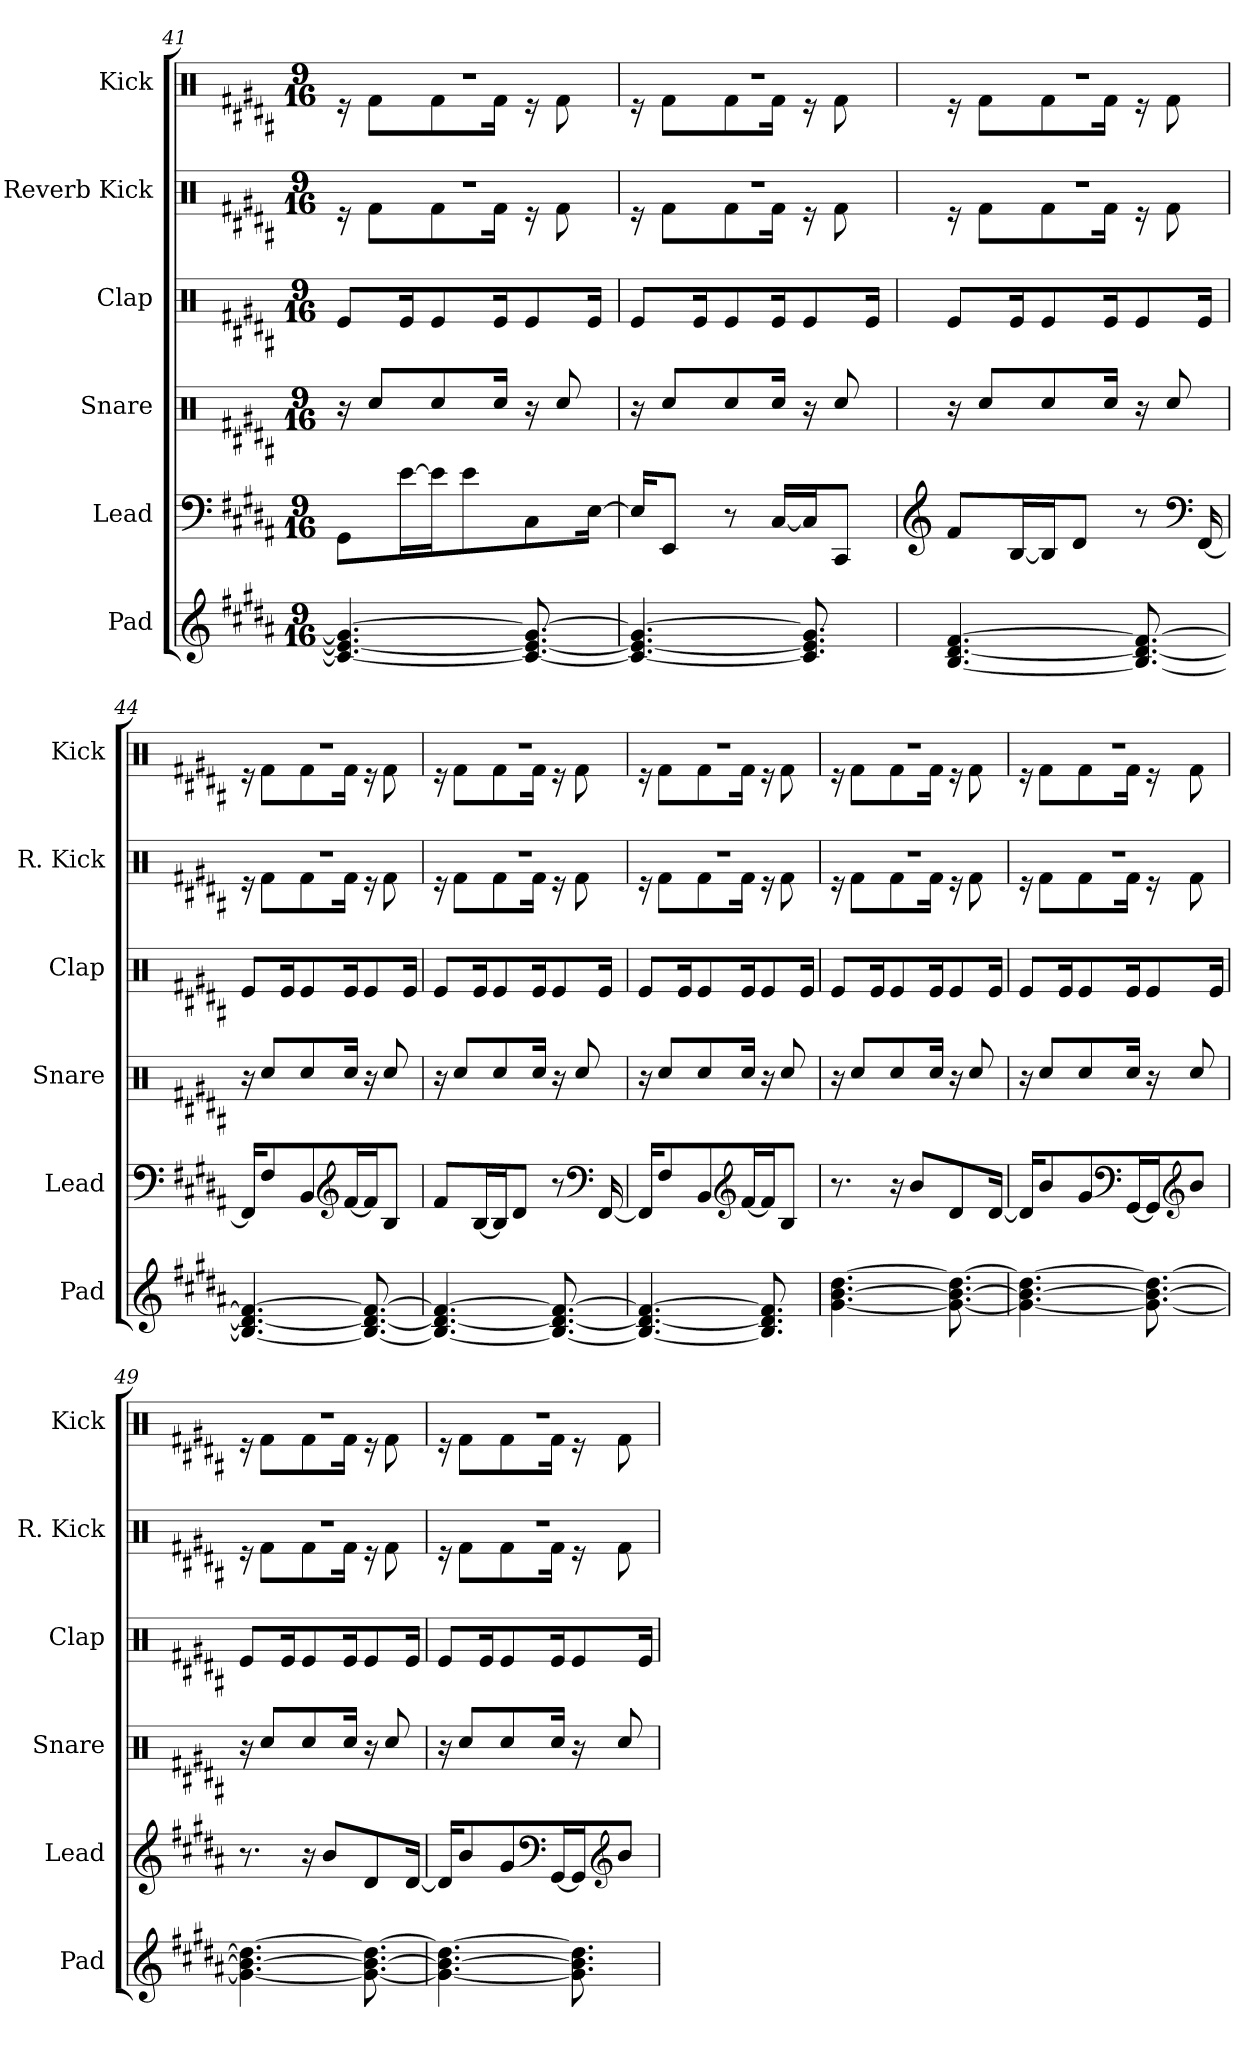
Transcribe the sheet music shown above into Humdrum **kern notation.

**kern	**kern	**kern	**kern	**kern	**kern
*part6	*part5	*part4	*part3	*part2	*part1
*staff6	*staff5	*staff4	*staff3	*staff2	*staff1
*I"Pad	*I"Lead	*I"Snare	*I"Clap	*I"Reverb Kick	*I"Kick
*I'Pad	*I'Lead	*I'Snare	*I'Clap	*I'R. Kick	*I'Kick
*clefG2	*clefF4	*clefX	*clefX	*clefX	*clefX
*k[f#c#g#d#a#]	*k[f#c#g#d#a#]	*k[f#c#g#d#a#]	*k[f#c#g#d#a#]	*k[f#c#g#d#a#]	*k[f#c#g#d#a#]
*M9/16	*M9/16	*M9/16	*M9/16	*M9/16	*M9/16
=41	=41	=41	=41	=41	=41
*	*	*	*	*^	*^
4.c#/_ 4.e/_ 4.g#/_	8GG#\L	16r	8Re/L	16%9r	16r	16%9r	16r
.	.	8Rcc/L	.	.	8Rf\L	.	8Rf\L
.	[16e\L	.	16Re/K	.	.	.	.
.	16e\J]	8Rcc/	8Re/	.	8Rf\	.	8Rf\
.	8e\	.	.	.	.	.	.
.	.	16Rcc/Jk	16Re/K	.	16Rf\Jk	.	16Rf\Jk
8.c#/_ 8.e/_ 8.g#/_	8C#\	16r	8Re/	.	16r	.	16r
.	.	8Rcc/	.	.	8Rf\	.	8Rf\
.	[16E\Jk	.	16Re/Jk	.	.	.	.
!!LO:LB:g=z	!!
=42	=42	=42	=42	=42	=42	=42	=42
4.c#/_ 4.e/_ 4.g#/_	16E/KL]	16r	8Re/L	16%9r	16r	16%9r	16r
.	8EE/J	8Rcc/L	.	.	8Rf\L	.	8Rf\L
.	.	.	16Re/K	.	.	.	.
.	8r	8Rcc/	8Re/	.	8Rf\	.	8Rf\
.	[16C#/LL	16Rcc/Jk	16Re/K	.	16Rf\Jk	.	16Rf\Jk
8.c#/] 8.e/] 8.g#/]	16C#/J]	16r	8Re/	.	16r	.	16r
.	8CC#/J	8Rcc/	.	.	8Rf\	.	8Rf\
.	.	.	16Re/Jk	.	.	.	.
=43	=43	=43	=43	=43	=43	=43	=43
*	*clefG2	*	*	*	*	*	*
[4.B/ [4.d#/ [4.f#/	8f#/L	16r	8Re/L	16%9r	16r	16%9r	16r
.	.	8Rcc/L	.	.	8Rf\L	.	8Rf\L
.	[16B/L	.	16Re/K	.	.	.	.
.	16B/J]	8Rcc/	8Re/	.	8Rf\	.	8Rf\
.	8d#/J	.	.	.	.	.	.
.	.	16Rcc/Jk	16Re/K	.	16Rf\Jk	.	16Rf\Jk
8.B/_ 8.d#/_ 8.f#/_	8r	16r	8Re/	.	16r	.	16r
.	.	8Rcc/	.	.	8Rf\	.	8Rf\
*	*clefF4	*	*	*	*	*	*
.	[16FF#/	.	16Re/Jk	.	.	.	.
=44	=44	=44	=44	=44	=44	=44	=44
4.B/_ 4.d#/_ 4.f#/_	16FF#/KL]	16r	8Re/L	16%9r	16r	16%9r	16r
.	8F#/	8Rcc/L	.	.	8Rf\L	.	8Rf\L
.	.	.	16Re/K	.	.	.	.
.	8BB/	8Rcc/	8Re/	.	8Rf\	.	8Rf\
*	*clefG2	*	*	*	*	*	*
.	[16f#/L	16Rcc/Jk	16Re/K	.	16Rf\Jk	.	16Rf\Jk
8.B/_ 8.d#/_ 8.f#/_	16f#/J]	16r	8Re/	.	16r	.	16r
.	8B/J	8Rcc/	.	.	8Rf\	.	8Rf\
.	.	.	16Re/Jk	.	.	.	.
=45	=45	=45	=45	=45	=45	=45	=45
4.B/_ 4.d#/_ 4.f#/_	8f#/L	16r	8Re/L	16%9r	16r	16%9r	16r
.	.	8Rcc/L	.	.	8Rf\L	.	8Rf\L
.	[16B/L	.	16Re/K	.	.	.	.
.	16B/J]	8Rcc/	8Re/	.	8Rf\	.	8Rf\
.	8d#/J	.	.	.	.	.	.
.	.	16Rcc/Jk	16Re/K	.	16Rf\Jk	.	16Rf\Jk
8.B/_ 8.d#/_ 8.f#/_	8r	16r	8Re/	.	16r	.	16r
.	.	8Rcc/	.	.	8Rf\	.	8Rf\
*	*clefF4	*	*	*	*	*	*
.	[16FF#/	.	16Re/Jk	.	.	.	.
!!LO:PB:g=z	!!
=46	=46	=46	=46	=46	=46	=46	=46
4.B/_ 4.d#/_ 4.f#/_	16FF#/KL]	16r	8Re/L	16%9r	16r	16%9r	16r
.	8F#/	8Rcc/L	.	.	8Rf\L	.	8Rf\L
.	.	.	16Re/K	.	.	.	.
.	8BB/	8Rcc/	8Re/	.	8Rf\	.	8Rf\
*	*clefG2	*	*	*	*	*	*
.	[16f#/L	16Rcc/Jk	16Re/K	.	16Rf\Jk	.	16Rf\Jk
8.B/] 8.d#/] 8.f#/]	16f#/J]	16r	8Re/	.	16r	.	16r
.	8B/J	8Rcc/	.	.	8Rf\	.	8Rf\
.	.	.	16Re/Jk	.	.	.	.
=47	=47	=47	=47	=47	=47	=47	=47
[4.g#\ [4.b\ [4.dd#\	8.r	16r	8Re/L	16%9r	16r	16%9r	16r
.	.	8Rcc/L	.	.	8Rf\L	.	8Rf\L
.	.	.	16Re/K	.	.	.	.
.	16r	8Rcc/	8Re/	.	8Rf\	.	8Rf\
.	8b/L	.	.	.	.	.	.
.	.	16Rcc/Jk	16Re/K	.	16Rf\Jk	.	16Rf\Jk
8.g#\_ 8.b\_ 8.dd#\_	8d#/	16r	8Re/	.	16r	.	16r
.	.	8Rcc/	.	.	8Rf\	.	8Rf\
.	[16d#/Jk	.	16Re/Jk	.	.	.	.
=48	=48	=48	=48	=48	=48	=48	=48
4.g#\_ 4.b\_ 4.dd#\_	16d#/KL]	16r	8Re/L	16%9r	16r	16%9r	16r
.	8b/	8Rcc/L	.	.	8Rf\L	.	8Rf\L
.	.	.	16Re/K	.	.	.	.
.	8g#/	8Rcc/	8Re/	.	8Rf\	.	8Rf\
*	*clefF4	*	*	*	*	*	*
.	[16GG#/L	16Rcc/Jk	16Re/K	.	16Rf\Jk	.	16Rf\Jk
8.g#\_ 8.b\_ 8.dd#\_	16GG#/J]	16r	8Re/	.	16r	.	16r
*	*clefG2	*	*	*	*	*	*
.	8b/J	8Rcc/	.	.	8Rf\	.	8Rf\
.	.	.	16Re/Jk	.	.	.	.
=49	=49	=49	=49	=49	=49	=49	=49
4.g#\_ 4.b\_ 4.dd#\_	8.r	16r	8Re/L	16%9r	16r	16%9r	16r
.	.	8Rcc/L	.	.	8Rf\L	.	8Rf\L
.	.	.	16Re/K	.	.	.	.
.	16r	8Rcc/	8Re/	.	8Rf\	.	8Rf\
.	8b/L	.	.	.	.	.	.
.	.	16Rcc/Jk	16Re/K	.	16Rf\Jk	.	16Rf\Jk
8.g#\_ 8.b\_ 8.dd#\_	8d#/	16r	8Re/	.	16r	.	16r
.	.	8Rcc/	.	.	8Rf\	.	8Rf\
.	[16d#/Jk	.	16Re/Jk	.	.	.	.
!!LO:LB:g=z	!!
=50	=50	=50	=50	=50	=50	=50	=50
4.g#\_ 4.b\_ 4.dd#\_	16d#/KL]	16r	8Re/L	16%9r	16r	16%9r	16r
.	8b/	8Rcc/L	.	.	8Rf\L	.	8Rf\L
.	.	.	16Re/K	.	.	.	.
.	8g#/	8Rcc/	8Re/	.	8Rf\	.	8Rf\
*	*clefF4	*	*	*	*	*	*
.	[16GG#/L	16Rcc/Jk	16Re/K	.	16Rf\Jk	.	16Rf\Jk
8.g#\] 8.b\] 8.dd#\]	16GG#/J]	16r	8Re/	.	16r	.	16r
*	*clefG2	*	*	*	*	*	*
.	8b/J	8Rcc/	.	.	8Rf\	.	8Rf\
.	.	.	16Re/Jk	.	.	.	.
*	*	*	*	*v	*v	*	*
*	*	*	*	*	*v	*v
=	=	=	=	=	=
*-	*-	*-	*-	*-	*-
